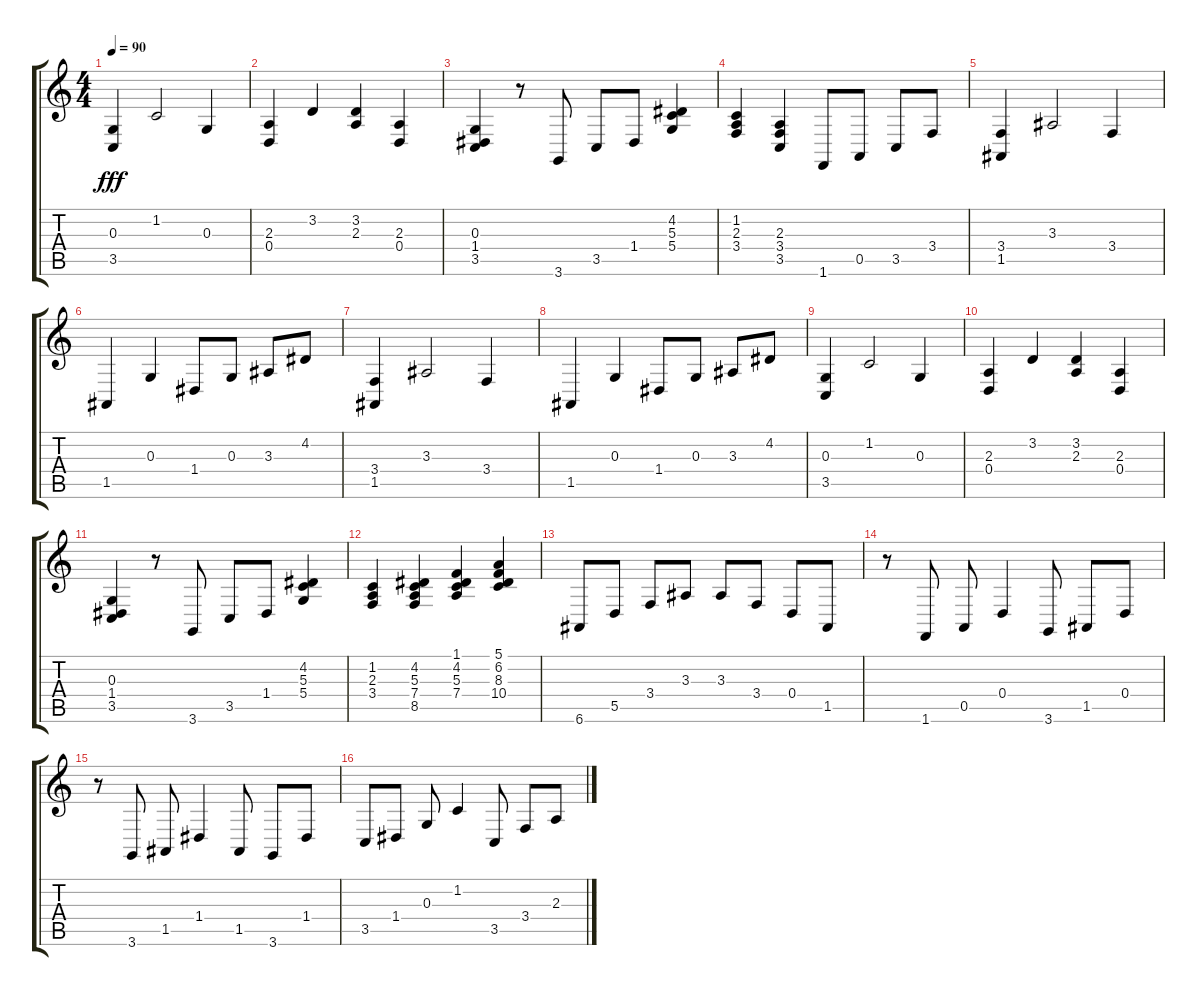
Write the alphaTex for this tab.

\track "" {instrument musicbox}
\staff {score tabs}
\tuning (E4 B3 G3 D3 A2 E2) {hide}
\ts (4 4)
\tempo 90
\clef g2
\ks c
(0.3 3.5).4{dy fff} 1.2.2 0.3.4 |
(2.3 0.4).4 3.2.4 (3.2 2.3).4 (2.3 0.4).4 |
(0.3 1.4 3.5).4 r.8 3.6.8 3.5.8 1.4.8 (4.2 5.3 5.4).4 |
(1.2 2.3 3.4).4 (2.3 3.4 3.5).4 1.6.8 0.5.8 3.5.8 3.4.8 |
(3.4 1.5).4 3.3.2 3.4.4 |
1.5.4 0.3.4 1.4.8 0.3.8 3.3.8 4.2.8 |
(3.4 1.5).4 3.3.2 3.4.4 |
1.5.4 0.3.4 1.4.8 0.3.8 3.3.8 4.2.8 |
(0.3 3.5).4 1.2.2 0.3.4 |
(2.3 0.4).4 3.2.4 (3.2 2.3).4 (2.3 0.4).4 |
(0.3 1.4 3.5).4 r.8 3.6.8 3.5.8 1.4.8 (4.2 5.3 5.4).4 |
(1.2 2.3 3.4).4 (4.2 5.3 7.4 8.5).4 (1.1 4.2 5.3 7.4).4 (5.1 6.2 8.3 10.4).4 |
6.6.8 5.5.8 3.4.8 3.3.8 3.3.8 3.4.8 0.4.8 1.5.8 |
r.8 1.6.8 0.5.8 0.4.4 3.6.8 1.5.8 0.4.8 |
r.8 3.6.8 1.5.8 1.4.4 1.5.8 3.6.8 1.4.8 |
3.5.8 1.4.8 0.3.8 1.2.4 3.5.8 3.4.8 2.3.8
